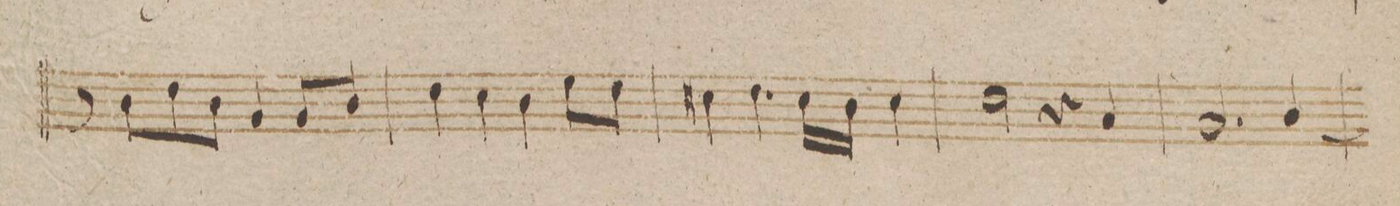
**kern	**dynam
*I"Clarinetto 2do in B.	*
*clefG2	*
*k[b-]	*
*met(c)	*
*M4/4	*
8r	.
8a\L	.
8cc\	.
8a\J	.
4f/	.
8f/L	.
8a/J	.
=232	=232
4cc\	.
4b-\	.
4a\	.
8dd\L	.
8cc\J	.
=233	=233
4bX\	.
4.cc\	.
16b\LL	.
16a\JJ	.
4b\	.
=234	=234
2cc\	.
4r	.
4g/	.
=235	=235
2.f/	.
[4a/	.
=236	=236
*-	*-
